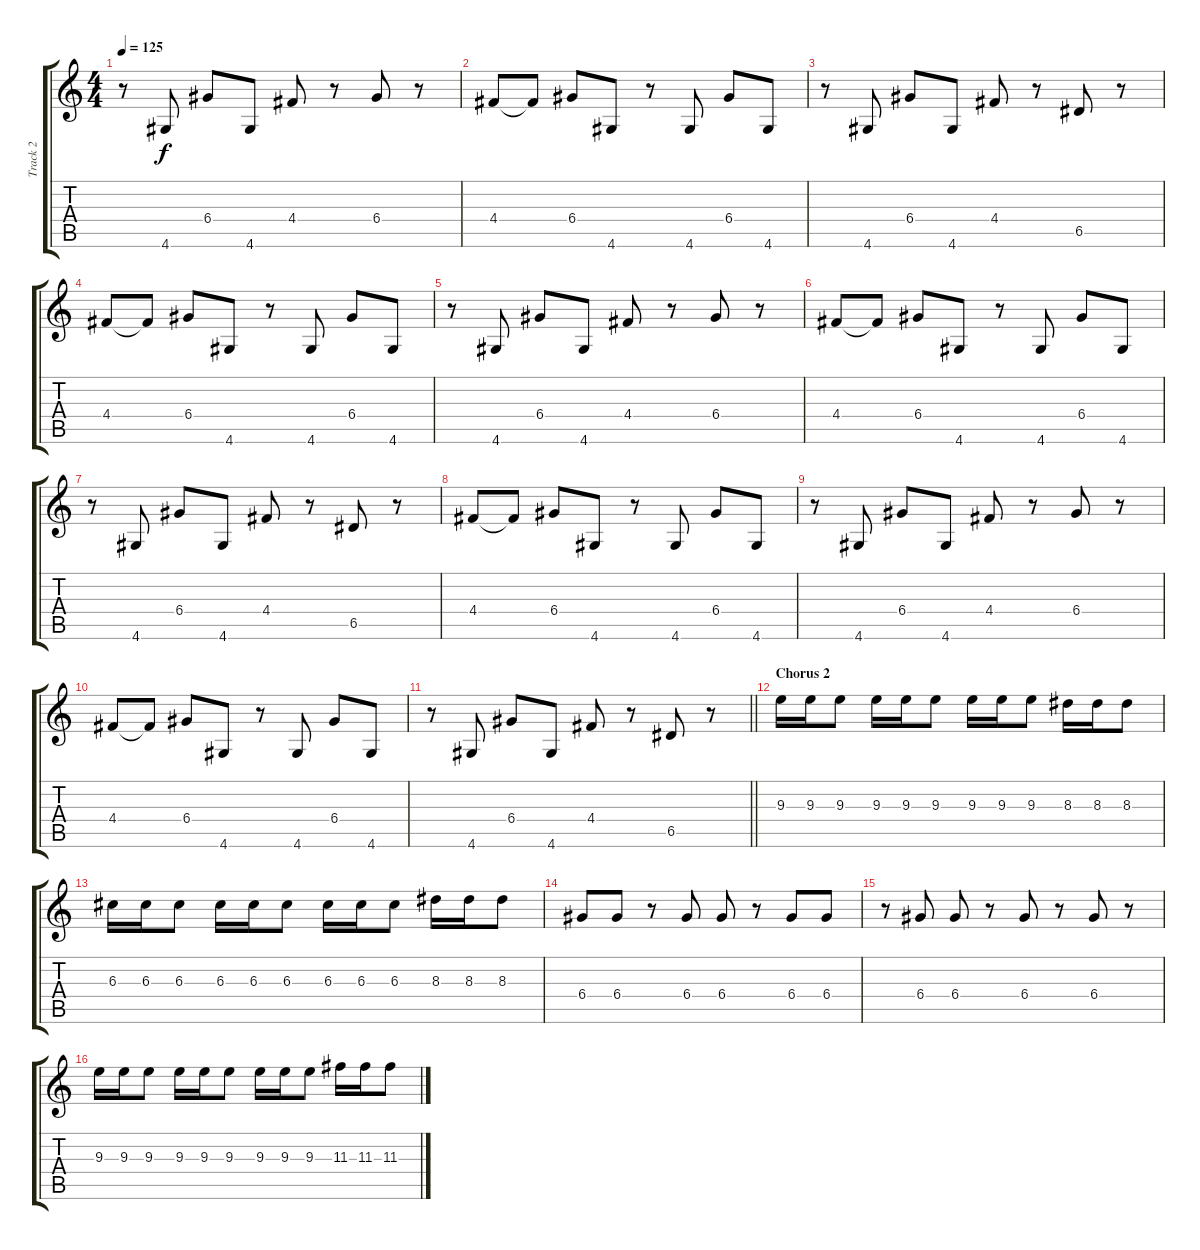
\track ("Track 2" "Track 2") {instrument overdrivenguitar}
\staff {score tabs}
\tuning (E4 B3 G3 D3 A2 E2) {hide}
\ts (4 4)
\tempo 125
\clef g2
\ks c
r.8{dy f} 4.6.8 6.4.8 4.6.8 4.4.8 r.8 6.4.8 r.8 |
4.4.8 4.4{t}.8 6.4.8 4.6.8 r.8 4.6.8 6.4.8 4.6.8 |
r.8 4.6.8 6.4.8 4.6.8 4.4.8 r.8 6.5.8 r.8 |
4.4.8 4.4{t}.8 6.4.8 4.6.8 r.8 4.6.8 6.4.8 4.6.8 |
r.8 4.6.8 6.4.8 4.6.8 4.4.8 r.8 6.4.8 r.8 |
4.4.8 4.4{t}.8 6.4.8 4.6.8 r.8 4.6.8 6.4.8 4.6.8 |
r.8 4.6.8 6.4.8 4.6.8 4.4.8 r.8 6.5.8 r.8 |
4.4.8 4.4{t}.8 6.4.8 4.6.8 r.8 4.6.8 6.4.8 4.6.8 |
r.8 4.6.8 6.4.8 4.6.8 4.4.8 r.8 6.4.8 r.8 |
4.4.8 4.4{t}.8 6.4.8 4.6.8 r.8 4.6.8 6.4.8 4.6.8 |
\barLineRight lightlight
r.8 4.6.8 6.4.8 4.6.8 4.4.8 r.8 6.5.8 r.8 |
\section ("" "Chorus 2")
9.3.16 9.3.16 9.3.8 9.3.16 9.3.16 9.3.8 9.3.16 9.3.16 9.3.8 8.3.16 8.3.16 8.3.8 |
6.3.16 6.3.16 6.3.8 6.3.16 6.3.16 6.3.8 6.3.16 6.3.16 6.3.8 8.3.16 8.3.16 8.3.8 |
6.4.8 6.4.8 r.8 6.4.8 6.4.8 r.8 6.4.8 6.4.8 |
r.8 6.4.8 6.4.8 r.8 6.4.8 r.8 6.4.8 r.8 |
9.3.16 9.3.16 9.3.8 9.3.16 9.3.16 9.3.8 9.3.16 9.3.16 9.3.8 11.3.16 11.3.16 11.3.8
